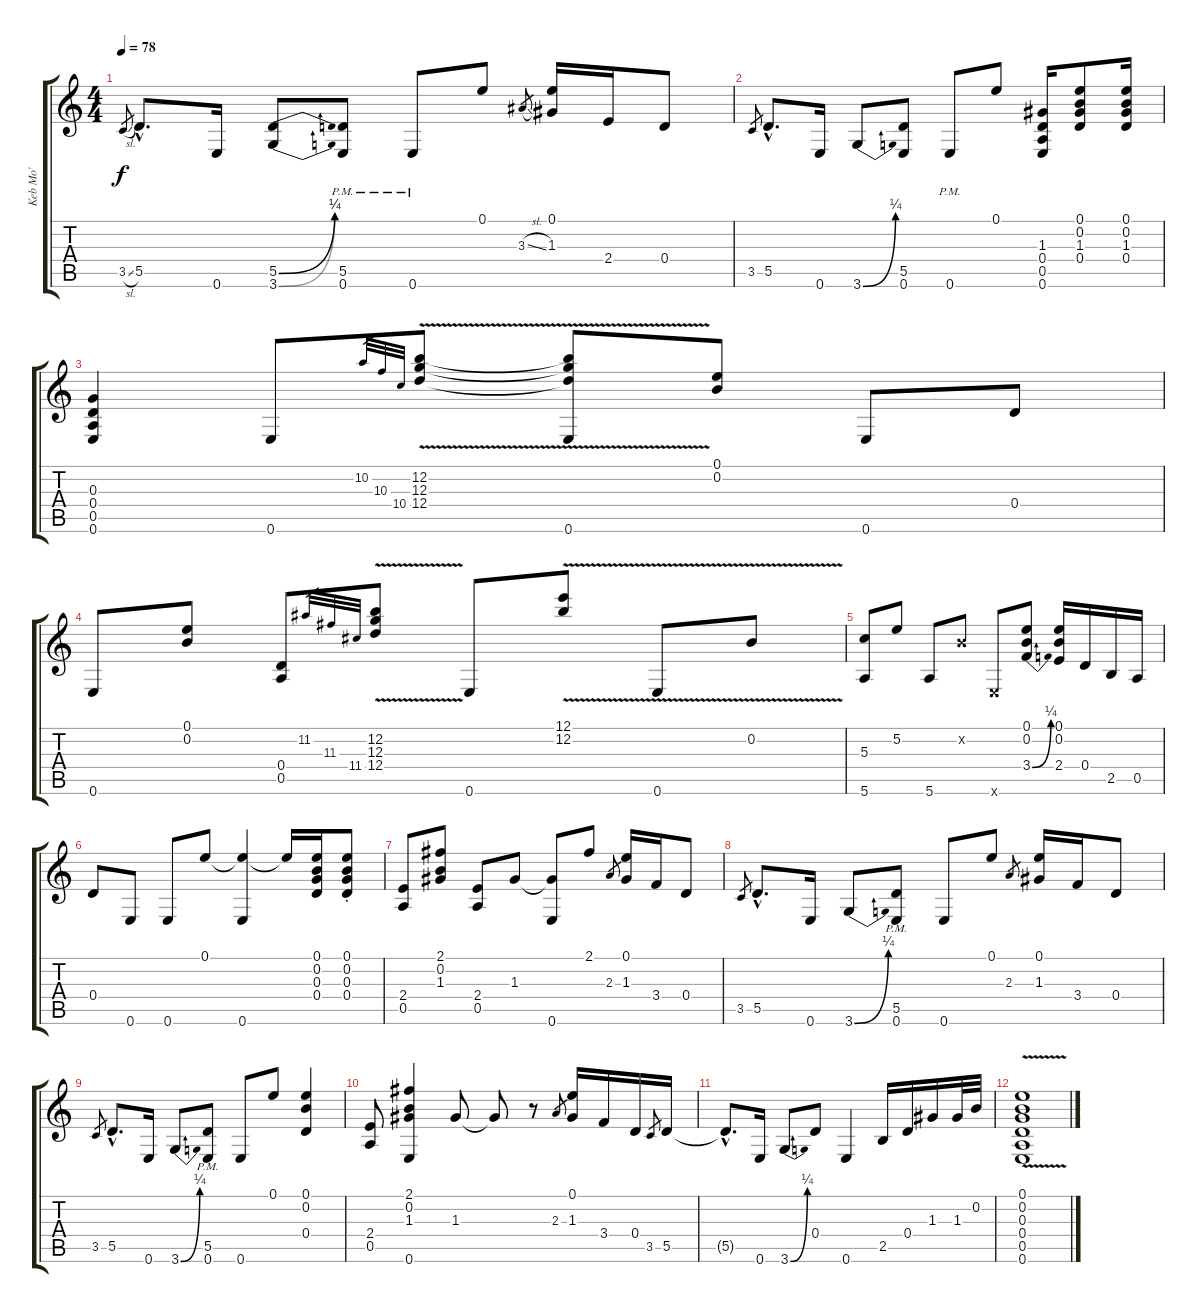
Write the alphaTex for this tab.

\track ("Keb Mo'" "Keb Mo'") {instrument acousticguitarnylon}
\staff {score tabs}
\tuning (E4 B3 G3 D3 A2 E2) {hide}
\ts (4 4)
\tempo 78
\clef g2
\ks c
3.5{sl}.8{gr dy f} 5.5{hac}.8{d} 0.6.16 (5.5{be (bend 0 0 60 1)} 3.6{be (bend 0 0 60 1)}).8 (5.5{pm} 0.6{pm}).8 0.6{pm}.8 0.1.8 3.3{sl}.8{gr} (0.1 1.3).16 2.4.16 0.4.8 |
3.5.8{gr} 5.5{hac}.8{d} 0.6.16 3.6{be (bend 0 0 60 1)}.8 (5.5 0.6).8 0.6{pm}.8 0.1.8 (1.3 0.4 0.5 0.6).16 (0.1 0.2 1.3 0.4).8 (0.1 0.2 1.3 0.4).16 |
(0.3 0.4 0.5 0.6).4 0.6.8 10.2.32{gr} 10.3.32{gr} 10.4.32{gr} (12.2{v} 12.3{v} 12.4{v}).8 (12.2{t} 12.3{t} 12.4{t} 0.6).8 (0.1 0.2).8 0.6.8 0.4.8 |
0.6.8 (0.1 0.2).8 (0.4 0.5).8 11.2.32{gr} 11.3.32{gr} 11.4.32{gr} (12.2{v} 12.3{v} 12.4{v}).8 0.6.8 (12.1{v} 12.2{v}).8 0.6{v}.8 0.2{v}.8 |
(5.3 5.6).8 5.2.8 5.6.8 0.2{x}.8 0.6{x}.8 (0.1 0.2 3.4{be (bend 0 0 60 1)}).8 (0.1 0.2 2.4).16 0.4.16 2.5.16 0.5.16 |
0.4.8 0.6.8 0.6.8 0.1.8 (0.1{t} 0.6).4 0.1{t}.16 (0.1 0.2 0.3 0.4).16 (0.1{st} 0.2{st} 0.3{st} 0.4{st}).8 |
(2.4 0.5).8 (2.1 0.2 1.3).8 (2.4 0.5).8 1.3.8 (1.3{t} 0.6).8 2.1.8 2.3.8{gr} (0.1 1.3).16 3.4.16 0.4.8 |
3.5.8{gr} 5.5{hac}.8{d} 0.6.16 3.6{be (bend 0 0 60 1)}.8 (5.5{pm} 0.6{pm}).8 0.6.8 0.1.8 2.3.8{gr} (0.1 1.3).16 3.4.16 0.4.8 |
3.5.8{gr} 5.5{hac}.8{d} 0.6.16 3.6{be (bend 0 0 60 1)}.8 (5.5{pm} 0.6{pm}).8 0.6.8 0.1.8 (0.1 0.2 0.4).4 |
(2.4 0.5).8 (2.1 0.2 1.3 0.6).4 1.3.8 1.3{t}.8 r.8 2.3.8{gr} (0.1 1.3).16 3.4.16 0.4.16 3.5.8{gr} 5.5.16 |
5.5{hac t}.8{d} 0.6.16 3.6{be (bend 0 0 60 1)}.8 0.4.8 0.6.4 2.5.16 0.4.16 1.3.16 1.3.32 0.2.32 |
(0.1{v} 0.2{v} 0.3{v} 0.4{v} 0.5{v} 0.6{v}).1
